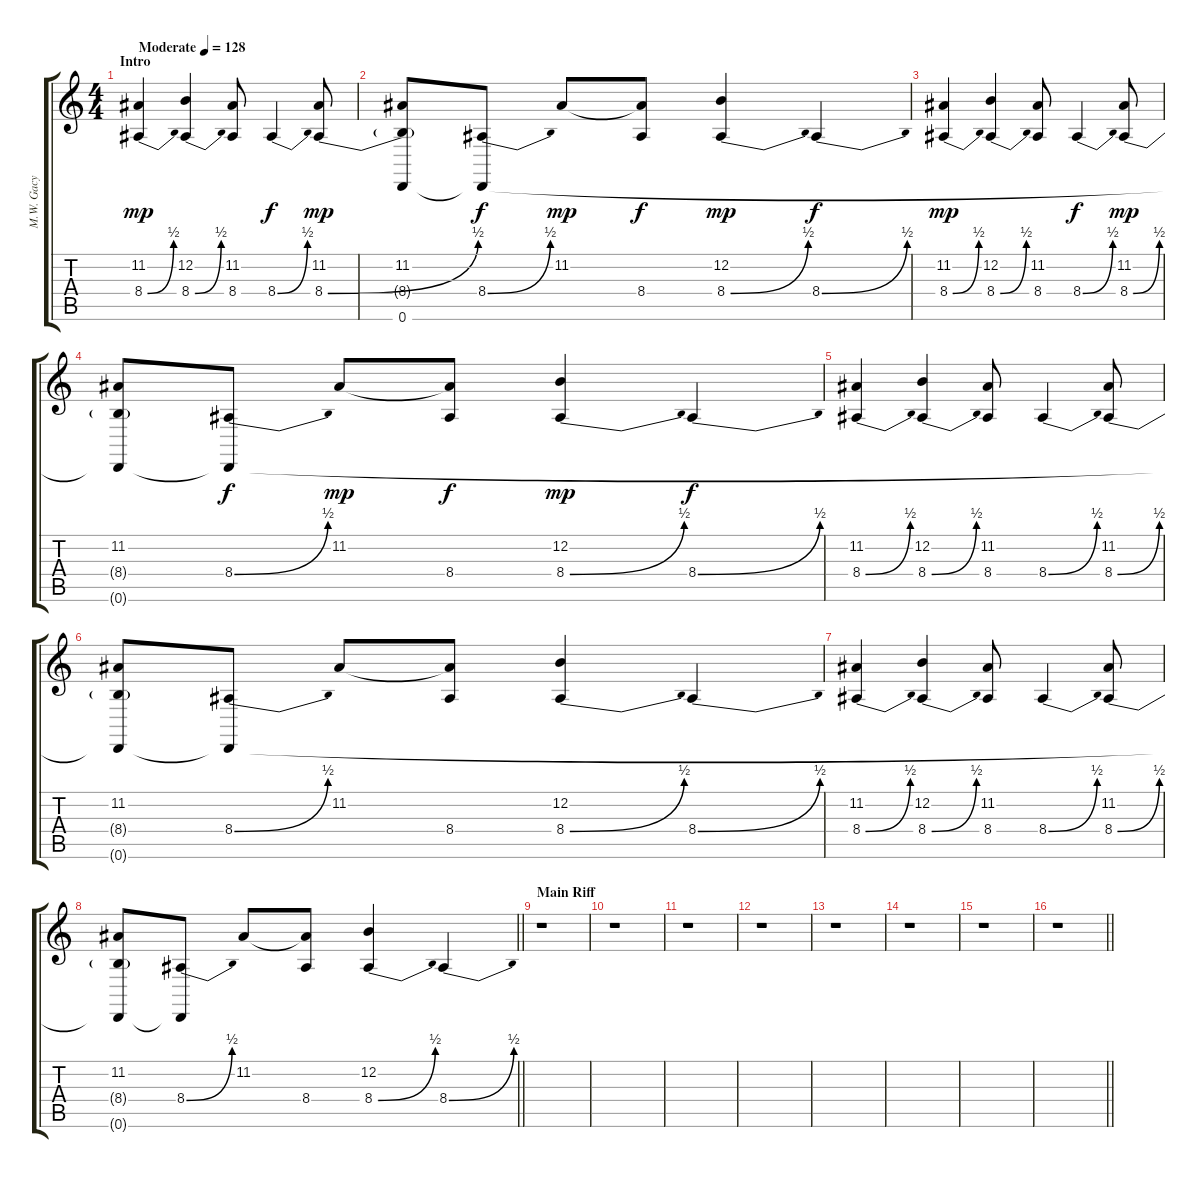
\track ("M.W. Gacy" "M.W. Gacy") {instrument pad3polysynth}
\staff {score tabs}
\tuning (E4 B3 G3 D3 A2 D2) {hide}
\ts (4 4)
\section ("" "Intro")
\tempo (128 "Moderate")
\clef g2
\ks c
(11.2 8.4{be (bend 0 0 60 2)}).4{dy mp volume 3 instrument celesta} (12.2 8.4{be (bend 0 0 60 2)}).4 (11.2 8.4).8 8.4{be (bend 0 0 60 2)}.4{dy f} (11.2 8.4{be (bend 0 0 60 2)}).8{dy mp} |
(11.2 8.4{t} 0.6).8 (8.4{be (bend 0 0 60 2)} 0.6{t}).8{dy f} 11.2.8{dy mp} (11.2{t} 8.4).8{dy f} (12.2 8.4{be (bend 0 0 60 2)}).4{dy mp} 8.4{be (bend 0 0 60 2)}.4{dy f} |
(11.2 8.4{be (bend 0 0 60 2)}).4{dy mp} (12.2 8.4{be (bend 0 0 60 2)}).4 (11.2 8.4).8 8.4{be (bend 0 0 60 2)}.4{dy f} (11.2 8.4{be (bend 0 0 60 2)}).8{dy mp} |
(11.2 8.4{t} 0.6{t}).8 (8.4{be (bend 0 0 60 2)} 0.6{t}).8{dy f} 11.2.8{dy mp} (11.2{t} 8.4).8{dy f} (12.2 8.4{be (bend 0 0 60 2)}).4{dy mp} 8.4{be (bend 0 0 60 2)}.4{dy f} |
(11.2 8.4{be (bend 0 0 60 2)}).4{volume 2} (12.2 8.4{be (bend 0 0 60 2)}).4 (11.2 8.4).8 8.4{be (bend 0 0 60 2)}.4 (11.2 8.4{be (bend 0 0 60 2)}).8 |
(11.2 8.4{t} 0.6{t}).8 (8.4{be (bend 0 0 60 2)} 0.6{t}).8 11.2.8 (11.2{t} 8.4).8 (12.2 8.4{be (bend 0 0 60 2)}).4 8.4{be (bend 0 0 60 2)}.4 |
(11.2 8.4{be (bend 0 0 60 2)}).4 (12.2 8.4{be (bend 0 0 60 2)}).4 (11.2 8.4).8 8.4{be (bend 0 0 60 2)}.4 (11.2 8.4{be (bend 0 0 60 2)}).8 |
\barLineRight lightlight
(11.2 8.4{t} 0.6{t}).8 (8.4{be (bend 0 0 60 2)} 0.6{t}).8 11.2.8 (11.2{t} 8.4).8 (12.2 8.4{be (bend 0 0 60 2)}).4 8.4{be (bend 0 0 60 2)}.4 |
\section ("" "Main Riff")
r.1 |
r.1 |
r.1 |
r.1 |
r.1 |
r.1 |
r.1 |
\barLineRight lightlight
r.1
